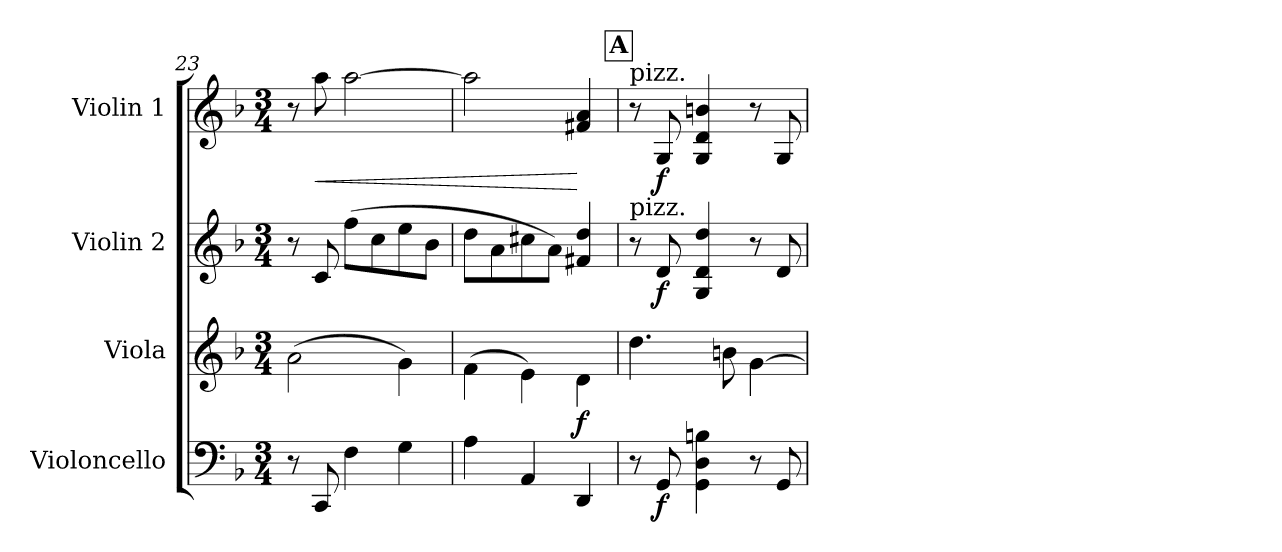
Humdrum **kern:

**kern	**dynam	**kern	**dynam	**kern	**dynam	**kern	**dynam
*part4	*part4	*part3	*part3	*part2	*part2	*part1	*part1
*staff4	*staff4	*staff3	*staff3	*staff2	*staff2	*staff1	*staff1
*I"Violoncello	*	*I"Viola	*	*I"Violin 2	*	*I"Violin 1	*
*I'Vc	*	*I'Vla	*	*I'Vln	*	*I'Vln	*
*clefF4	*	*clefG2	*	*clefG2	*	*clefG2	*
*k[b-]	*	*k[b-]	*	*k[b-]	*	*k[b-]	*
*M3/4	*	*M3/4	*	*M3/4	*	*M3/4	*
=23	=23	=23	=23	=23	=23	=23	=23
8r	.	(2a\	.	8r	.	8r	.
!	!	!	!	!	!	!	!LO:HP:b
8CC/	.	.	.	8c/	.	8aa\	<
4F\	.	.	.	(8ff\L	.	[2aa\	.
.	.	.	.	8cc\	.	.	.
4G\	.	4g\)	.	8ee\	.	.	.
.	.	.	.	8b-\J	.	.	.
=24	=24	=24	=24	=24	=24	=24	=24
4A\	.	(4f\	.	8dd\L	.	2aa\]	.
.	.	.	.	8a\	.	.	.
4AA/	.	4e\)	.	8cc#X\	.	.	.
.	.	.	.	8a\J)	.	.	.
!	!	!	!LO:DY:b	!	!	!	!
4DD/	.	4d\	f	4f#X/ 4dd/	.	4f#X/ 4a/	[
!!LO:PB:g=z
!!LO:REH:place=s1:a:B:cj:fs=14:t=A
=25	=25	=25	=25	=25	=25	=25	=25
!	!	!	!	!	!	!LO:TX:a:t=pizz.	!
!	!	!	!	!LO:TX:a:t=pizz.	!	!	!
8r	.	4.dd\	.	8r	.	8r	.
!	!LO:DY:b	!	!	!	!LO:DY:b	!	!LO:DY:b
8GG/	f	.	.	8d/	f	8G/	f
4GG\ 4D\ 4Bn\	.	.	.	4G/ 4d/ 4dd/	.	4G/ 4d/ 4bn/	.
.	.	8bn\	.	.	.	.	.
8r	.	[4g\	.	8r	.	8r	.
8GG/	.	.	.	8d/	.	8G/	.
=	=	=	=	=	=	=	=
*-	*-	*-	*-	*-	*-	*-	*-
